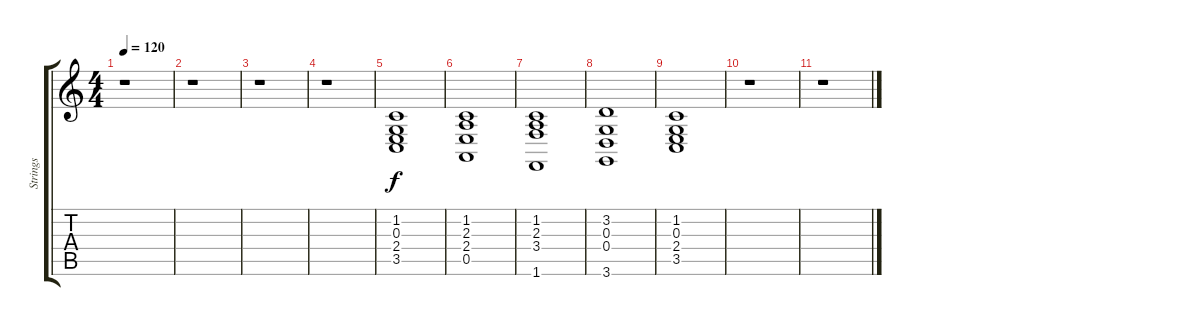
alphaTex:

\track ("Strings" "Strings") {instrument stringensemble1}
\staff {score tabs}
\tuning (E4 B3 G3 D3 A2 E2) {hide}
\ts (4 4)
\tempo 120
\clef g2
\ks c
r.1{dy f} |
r.1 |
r.1 |
r.1{volume 0} |
(1.2 0.3 2.4 3.5).1{volume 8} |
(1.2 2.3 2.4 0.5).1 |
(1.2 2.3 3.4 1.6).1 |
(3.2 0.3 0.4 3.6).1{volume 0} |
(1.2 0.3 2.4 3.5).1 |
r.1 |
r.1
